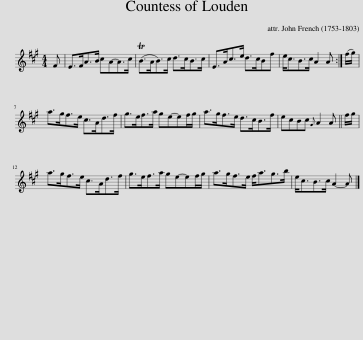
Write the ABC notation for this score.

X:1
L:1/8
M:4/4
I:linebreak $
K:A
V:1 treble
V:1
 F | E>FA>B cA-A>c | (TB>AB>)c d>cB>c | E>Ac>e d>cBf | e<cB>c A2 A :| %5
 (f/g/) |$ a>gf>e c>Ad>f | g>ef>a ge-ef/g/ | a>gf>e d>cB>f | ecBc{G} A2 A || %10
 f/g/ |$ a>gf>e c>Ad>f | g>ef>a ge-ef/g/ | a>gf>e f<ag>b | e<cB>c A2- A |] %15
